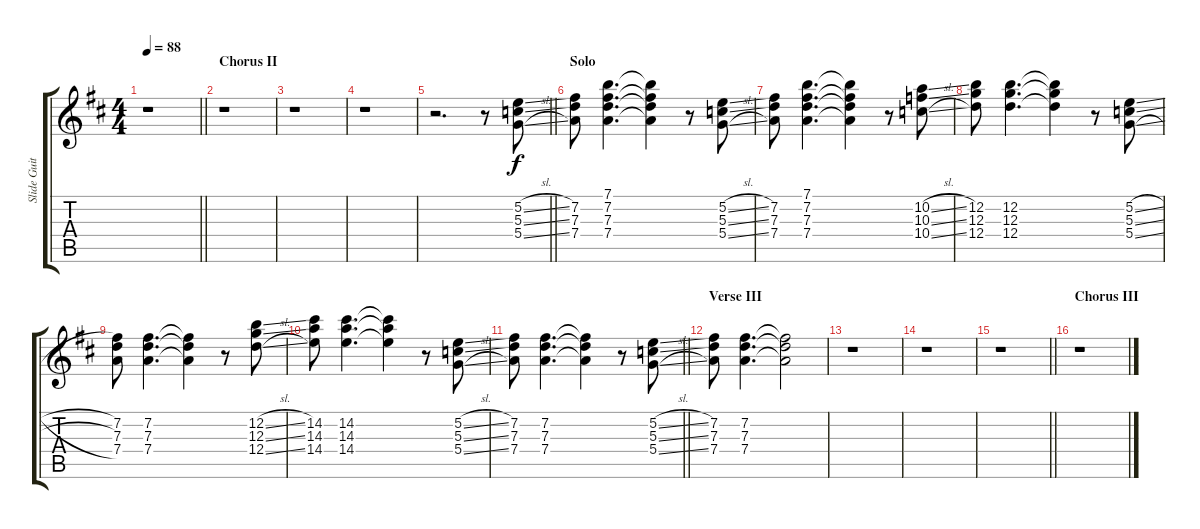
\track ("Slide Guitar" "Slide Guit") {instrument electricguitarjazz}
\staff {score tabs}
\tuning (E4 B3 G3 D3 A2 E2) {hide}
\ts (4 4)
\tempo 88
\clef g2
\barLineRight lightlight
\ks d
r.1{dy f} |
\section ("" "Chorus II")
r.1 |
r.1 |
r.1 |
\barLineRight lightlight
r.2{d} r.8 (5.2{sl} 5.3{sl} 5.4{sl}).8 |
\section ("" "Solo")
(7.2 7.3 7.4).8 (7.1 7.2 7.3 7.4).4{d} (7.1{t} 7.2{t} 7.3{t} 7.4{t}).4 r.8 (5.2{sl} 5.3{sl} 5.4{sl}).8 |
(7.2 7.3 7.4).8 (7.1 7.2 7.3 7.4).4{d} (7.1{t} 7.2{t} 7.3{t} 7.4{t}).4 r.8 (10.2{sl} 10.3{sl} 10.4{sl}).8 |
(12.2 12.3 12.4).8 (12.2 12.3 12.4).4{d} (12.2{t} 12.3{t} 12.4{t}).4 r.8 (5.2{sl} 5.3{sl} 5.4{sl}).8 |
(7.2 7.3 7.4).8 (7.2 7.3 7.4).4{d} (7.2{t} 7.3{t} 7.4{t}).4 r.8 (12.2{sl} 12.3{sl} 12.4{sl}).8 |
(14.2 14.3 14.4).8 (14.2 14.3 14.4).4{d} (14.2{t} 14.3{t} 14.4{t}).4 r.8 (5.2{sl} 5.3{sl} 5.4{sl}).8 |
\barLineRight lightlight
(7.2 7.3 7.4).8 (7.2 7.3 7.4).4{d} (7.2{t} 7.3{t} 7.4{t}).4 r.8 (5.2{sl} 5.3{sl} 5.4{sl}).8 |
\section ("" "Verse III")
(7.2 7.3 7.4).8 (7.2 7.3 7.4).4{d} (7.2{t} 7.3{t} 7.4{t}).2 |
r.1 |
r.1 |
\barLineRight lightlight
r.1 |
\section ("" "Chorus III")
r.1
